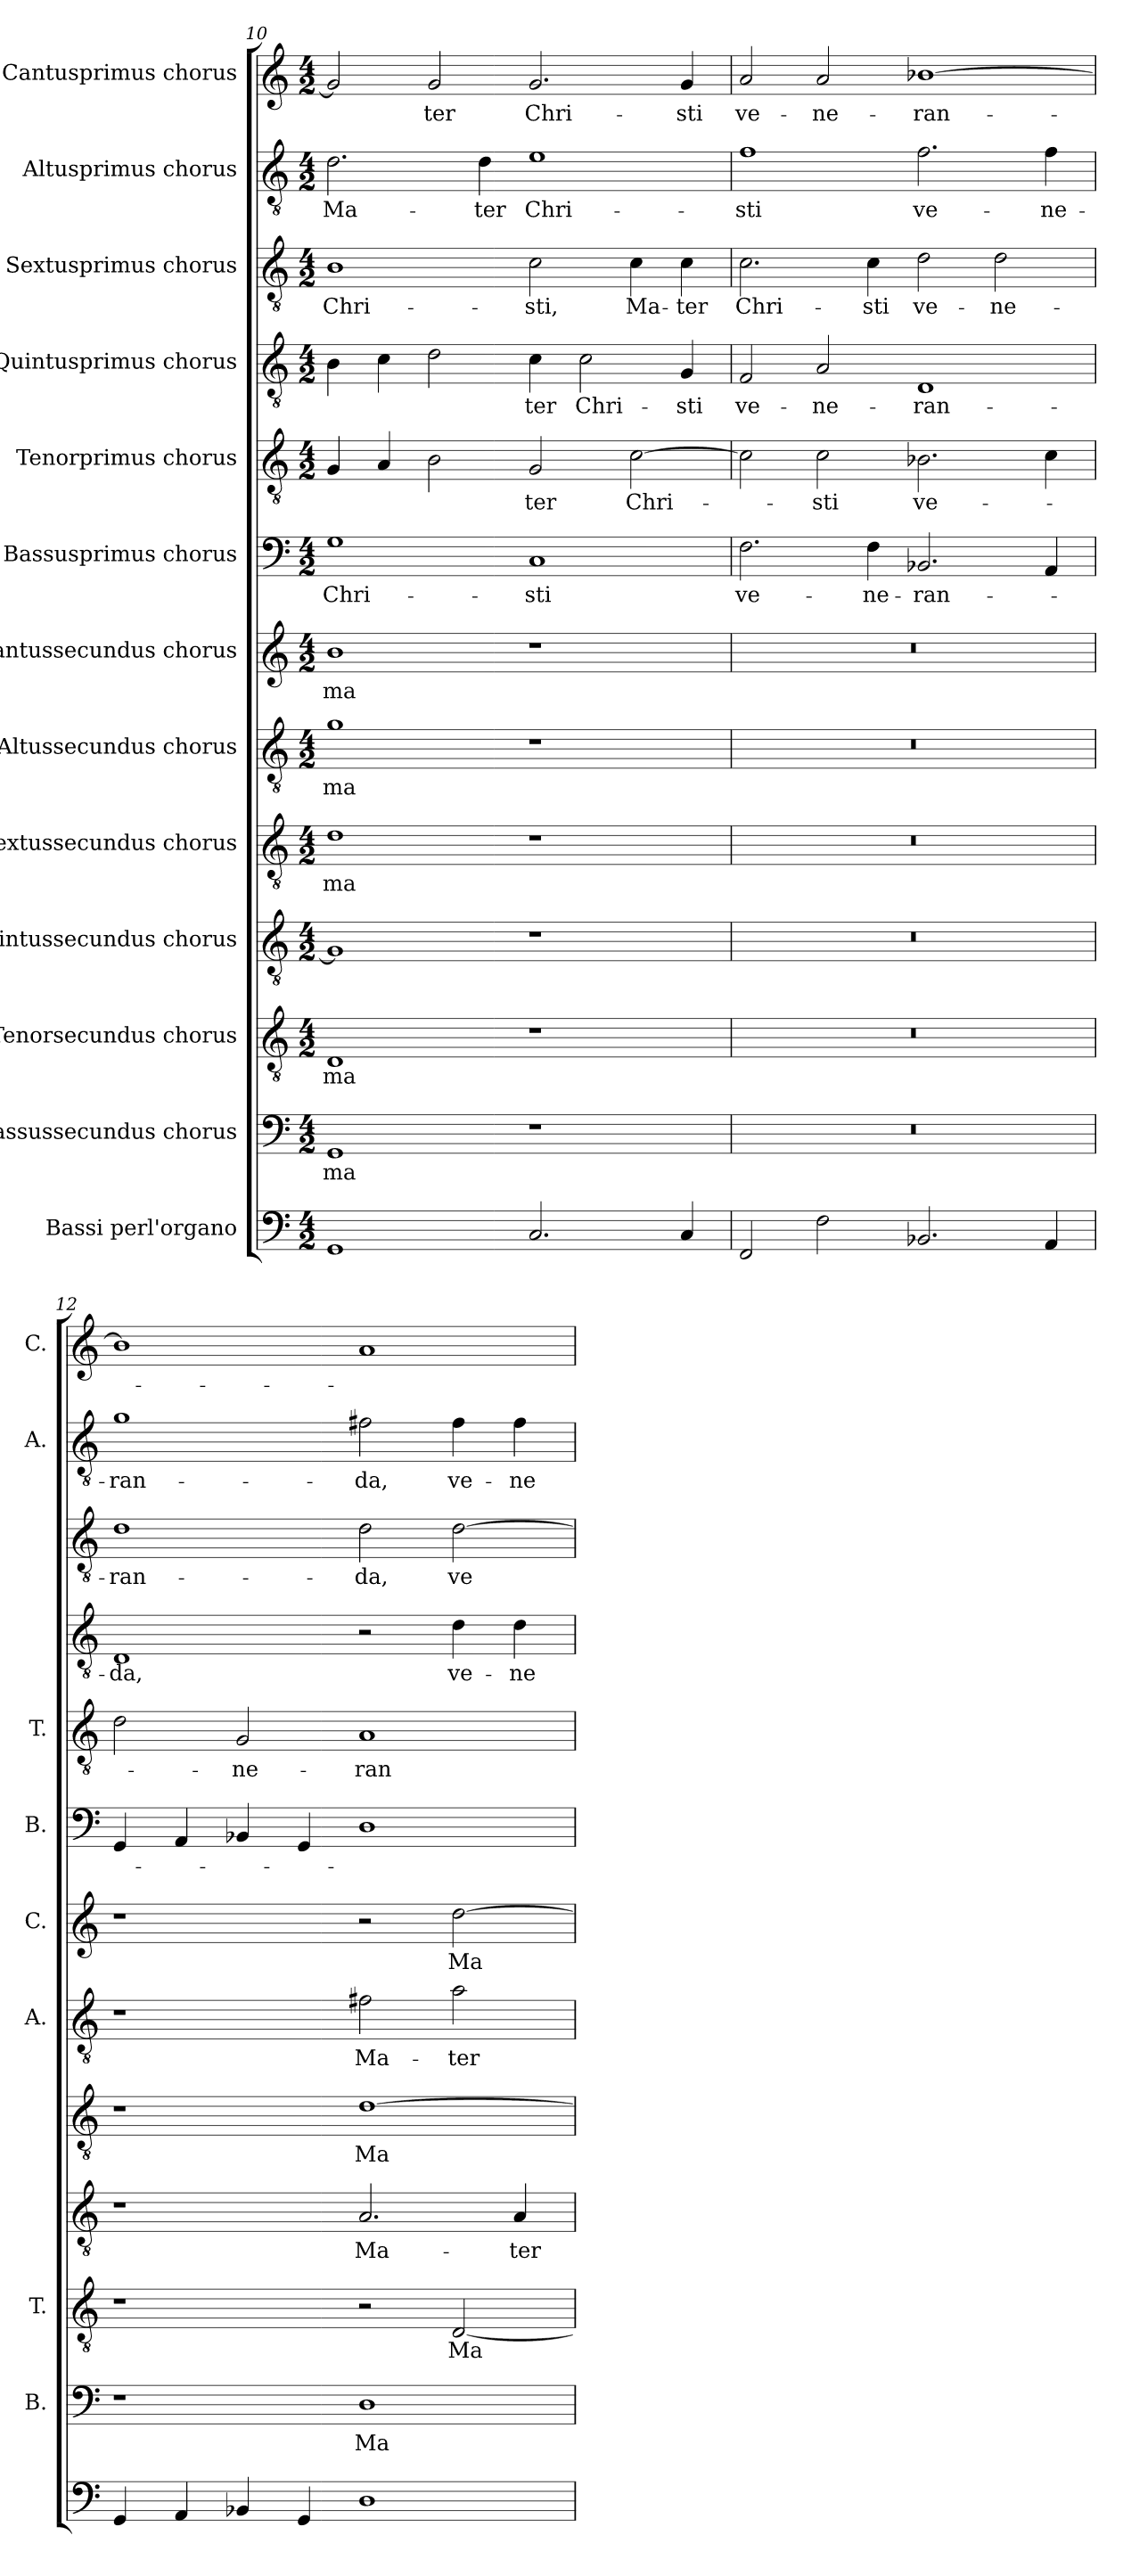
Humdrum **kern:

**kern	**kern	**text	**kern	**text	**kern	**text	**kern	**text	**kern	**text	**kern	**text	**kern	**text	**kern	**text	**kern	**text	**kern	**text	**kern	**text	**kern	**text
*part13	*part12	*part12	*part11	*part11	*part10	*part10	*part9	*part9	*part8	*part8	*part7	*part7	*part6	*part6	*part5	*part5	*part4	*part4	*part3	*part3	*part2	*part2	*part1	*part1
*staff13	*staff12	*staff12	*staff11	*staff11	*staff10	*staff10	*staff9	*staff9	*staff8	*staff8	*staff7	*staff7	*staff6	*staff6	*staff5	*staff5	*staff4	*staff4	*staff3	*staff3	*staff2	*staff2	*staff1	*staff1
*I"Bassi perl'organo	*I"Bassussecundus chorus	*	*I"Tenorsecundus chorus	*	*I"Quintussecundus chorus	*	*I"Sextussecundus chorus	*	*I"Altussecundus chorus	*	*I"Cantussecundus chorus	*	*I"Bassusprimus chorus	*	*I"Tenorprimus chorus	*	*I"Quintusprimus chorus	*	*I"Sextusprimus chorus	*	*I"Altusprimus chorus	*	*I"Cantusprimus chorus	*
*	*I'B.	*	*I'T.	*	*	*	*	*	*I'A.	*	*I'C.	*	*I'B.	*	*I'T.	*	*	*	*	*	*I'A.	*	*I'C.	*
*clefF4	*clefF4	*	*clefGv2	*	*clefGv2	*	*clefGv2	*	*clefGv2	*	*clefG2	*	*clefF4	*	*clefGv2	*	*clefGv2	*	*clefGv2	*	*clefGv2	*	*clefG2	*
*	*	*	*ITrd7c12	*	*ITrd7c12	*	*ITrd7c12	*	*ITrd7c12	*	*	*	*	*	*ITrd7c12	*	*ITrd7c12	*	*ITrd7c12	*	*ITrd7c12	*	*	*
*k[]	*k[]	*	*k[]	*	*k[]	*	*k[]	*	*k[]	*	*k[]	*	*k[]	*	*k[]	*	*k[]	*	*k[]	*	*k[]	*	*k[]	*
*C:	*C:	*	*C:	*	*C:	*	*C:	*	*C:	*	*C:	*	*C:	*	*C:	*	*C:	*	*C:	*	*C:	*	*C:	*
*M4/2	*M4/2	*	*M4/2	*	*M4/2	*	*M4/2	*	*M4/2	*	*M4/2	*	*M4/2	*	*M4/2	*	*M4/2	*	*M4/2	*	*M4/2	*	*M4/2	*
=10	=10	=10	=10	=10	=10	=10	=10	=10	=10	=10	=10	=10	=10	=10	=10	=10	=10	=10	=10	=10	=10	=10	=10	=10
!	!	!LO:LY:b	!	!LO:LY:b	!	!	!	!LO:LY:b	!	!LO:LY:b	!	!LO:LY:b	!	!LO:LY:b	!	!	!	!	!	!LO:LY:b	!	!LO:LY:b	!	!
1GG	1GG	-ma	1DD	-ma	1GG]	.	1D	-ma	1G	-ma	1b	-ma	1G	Chri-	4GG/	.	4BB\	.	1BB	Chri-	2.D\	Ma-	2g/]	.
.	.	.	.	.	.	.	.	.	.	.	.	.	.	.	4AA/	.	4C\	.	.	.	.	.	.	.
!	!	!	!	!	!	!	!	!	!	!	!	!	!	!	!	!	!	!	!	!	!	!	!	!LO:LY:b
.	.	.	.	.	.	.	.	.	.	.	.	.	.	.	2BB\	.	2D\	.	.	.	.	.	2g/	-ter
!	!	!	!	!	!	!	!	!	!	!	!	!	!	!	!	!	!	!	!	!	!	!LO:LY:b	!	!
.	.	.	.	.	.	.	.	.	.	.	.	.	.	.	.	.	.	.	.	.	4D\	-ter	.	.
!	!	!	!	!	!	!	!	!	!	!	!	!	!	!LO:LY:b	!	!LO:LY:b	!	!LO:LY:b	!	!LO:LY:b	!	!LO:LY:b	!	!LO:LY:b
2.C/	1r	.	1r	.	1r	.	1r	.	1r	.	1r	.	1C	-sti	2GG/	-ter	4C\	-ter	2C\	-sti,	1E	Chri-	2.g/	Chri-
!	!	!	!	!	!	!	!	!	!	!	!	!	!	!	!	!	!	!LO:LY:b	!	!	!	!	!	!
.	.	.	.	.	.	.	.	.	.	.	.	.	.	.	.	.	2C\	Chri-	.	.	.	.	.	.
!	!	!	!	!	!	!	!	!	!	!	!	!	!	!	!	!LO:LY:b	!	!	!	!LO:LY:b	!	!	!	!
.	.	.	.	.	.	.	.	.	.	.	.	.	.	.	[>2C\	Chri-	.	.	4C\	Ma-	.	.	.	.
!	!	!	!	!	!	!	!	!	!	!	!	!	!	!	!	!	!	!LO:LY:b	!	!LO:LY:b	!	!	!	!LO:LY:b
4C/	.	.	.	.	.	.	.	.	.	.	.	.	.	.	.	.	4GG/	-sti	4C\	-ter	.	.	4g/	-sti
!!LO:PB:g=z
=11	=11	=11	=11	=11	=11	=11	=11	=11	=11	=11	=11	=11	=11	=11	=11	=11	=11	=11	=11	=11	=11	=11	=11	=11
!	!LO:N:vis=1	!	!LO:N:vis=1	!	!LO:N:vis=1	!	!LO:N:vis=1	!	!LO:N:vis=1	!	!LO:N:vis=1	!	!	!LO:LY:b	!	!	!	!LO:LY:b	!	!LO:LY:b	!	!LO:LY:b	!	!LO:LY:b
2FF/	0r	.	0r	.	0r	.	0r	.	0r	.	0r	.	2.F\	ve-	2C\]	.	2FF/	ve-	2.C\	Chri-	1F	-sti	2a/	ve-
!	!	!	!	!	!	!	!	!	!	!	!	!	!	!	!	!LO:LY:b	!	!LO:LY:b	!	!	!	!	!	!LO:LY:b
2F\	.	.	.	.	.	.	.	.	.	.	.	.	.	.	2C\	-sti	2AA/	-ne-	.	.	.	.	2a/	-ne-
!	!	!	!	!	!	!	!	!	!	!	!	!	!	!LO:LY:b	!	!	!	!	!	!LO:LY:b	!	!	!	!
.	.	.	.	.	.	.	.	.	.	.	.	.	4F\	-ne-	.	.	.	.	4C\	-sti	.	.	.	.
!	!	!	!	!	!	!	!	!	!	!	!	!	!	!LO:LY:b	!	!LO:LY:b	!	!LO:LY:b	!	!LO:LY:b	!	!LO:LY:b	!	!LO:LY:b
2.BB-X/	.	.	.	.	.	.	.	.	.	.	.	.	2.BB-X/	-ran-	2.BB-X\	ve-	1DD	-ran-	2D\	ve-	2.F\	ve-	[>1b-X	-ran-
!	!	!	!	!	!	!	!	!	!	!	!	!	!	!	!	!	!	!	!	!LO:LY:b	!	!	!	!
.	.	.	.	.	.	.	.	.	.	.	.	.	.	.	.	.	.	.	2D\	-ne-	.	.	.	.
!	!	!	!	!	!	!	!	!	!	!	!	!	!	!	!	!	!	!	!	!	!	!LO:LY:b	!	!
4AA/	.	.	.	.	.	.	.	.	.	.	.	.	4AA/	.	4C\	.	.	.	.	.	4F\	-ne-	.	.
=12	=12	=12	=12	=12	=12	=12	=12	=12	=12	=12	=12	=12	=12	=12	=12	=12	=12	=12	=12	=12	=12	=12	=12	=12
!	!	!	!	!	!	!	!	!	!	!	!	!	!	!	!	!	!	!LO:LY:b	!	!LO:LY:b	!	!LO:LY:b	!	!
4GG/	1r	.	1r	.	1r	.	1r	.	1r	.	1r	.	4GG/	.	2D\	.	1DD	-da,	1D	-ran-	1G	-ran-	1b-]	.
4AA/	.	.	.	.	.	.	.	.	.	.	.	.	4AA/	.	.	.	.	.	.	.	.	.	.	.
!	!	!	!	!	!	!	!	!	!	!	!	!	!	!	!	!LO:LY:b	!	!	!	!	!	!	!	!
4BB-X/	.	.	.	.	.	.	.	.	.	.	.	.	4BB-X/	.	2GG/	-ne-	.	.	.	.	.	.	.	.
4GG/	.	.	.	.	.	.	.	.	.	.	.	.	4GG/	.	.	.	.	.	.	.	.	.	.	.
!	!	!LO:LY:b	!	!	!	!LO:LY:b	!	!LO:LY:b	!	!LO:LY:b	!	!	!	!	!	!LO:LY:b	!	!	!	!LO:LY:b	!	!LO:LY:b	!	!
1D	1D	Ma-	2r	.	2.AA/	Ma-	[>1D	Ma-	2F#X\	Ma-	2r	.	1D	.	1AA	-ran-	2r	.	2D\	-da,	2F#X\	-da,	1a	.
!	!	!	!	!LO:LY:b	!	!	!	!	!	!LO:LY:b	!	!LO:LY:b	!	!	!	!	!	!LO:LY:b	!	!LO:LY:b	!	!LO:LY:b	!	!
.	.	.	[<2DD/	Ma-	.	.	.	.	2A\	-ter	[>2dd\	Ma-	.	.	.	.	4D\	ve-	[>2D\	ve-	4F#\	ve-	.	.
!	!	!	!	!	!	!LO:LY:b	!	!	!	!	!	!	!	!	!	!	!	!LO:LY:b	!	!	!	!LO:LY:b	!	!
.	.	.	.	.	4AA/	-ter	.	.	.	.	.	.	.	.	.	.	4D\	-ne-	.	.	4F#\	-ne-	.	.
=	=	=	=	=	=	=	=	=	=	=	=	=	=	=	=	=	=	=	=	=	=	=	=	=
*-	*-	*-	*-	*-	*-	*-	*-	*-	*-	*-	*-	*-	*-	*-	*-	*-	*-	*-	*-	*-	*-	*-	*-	*-
